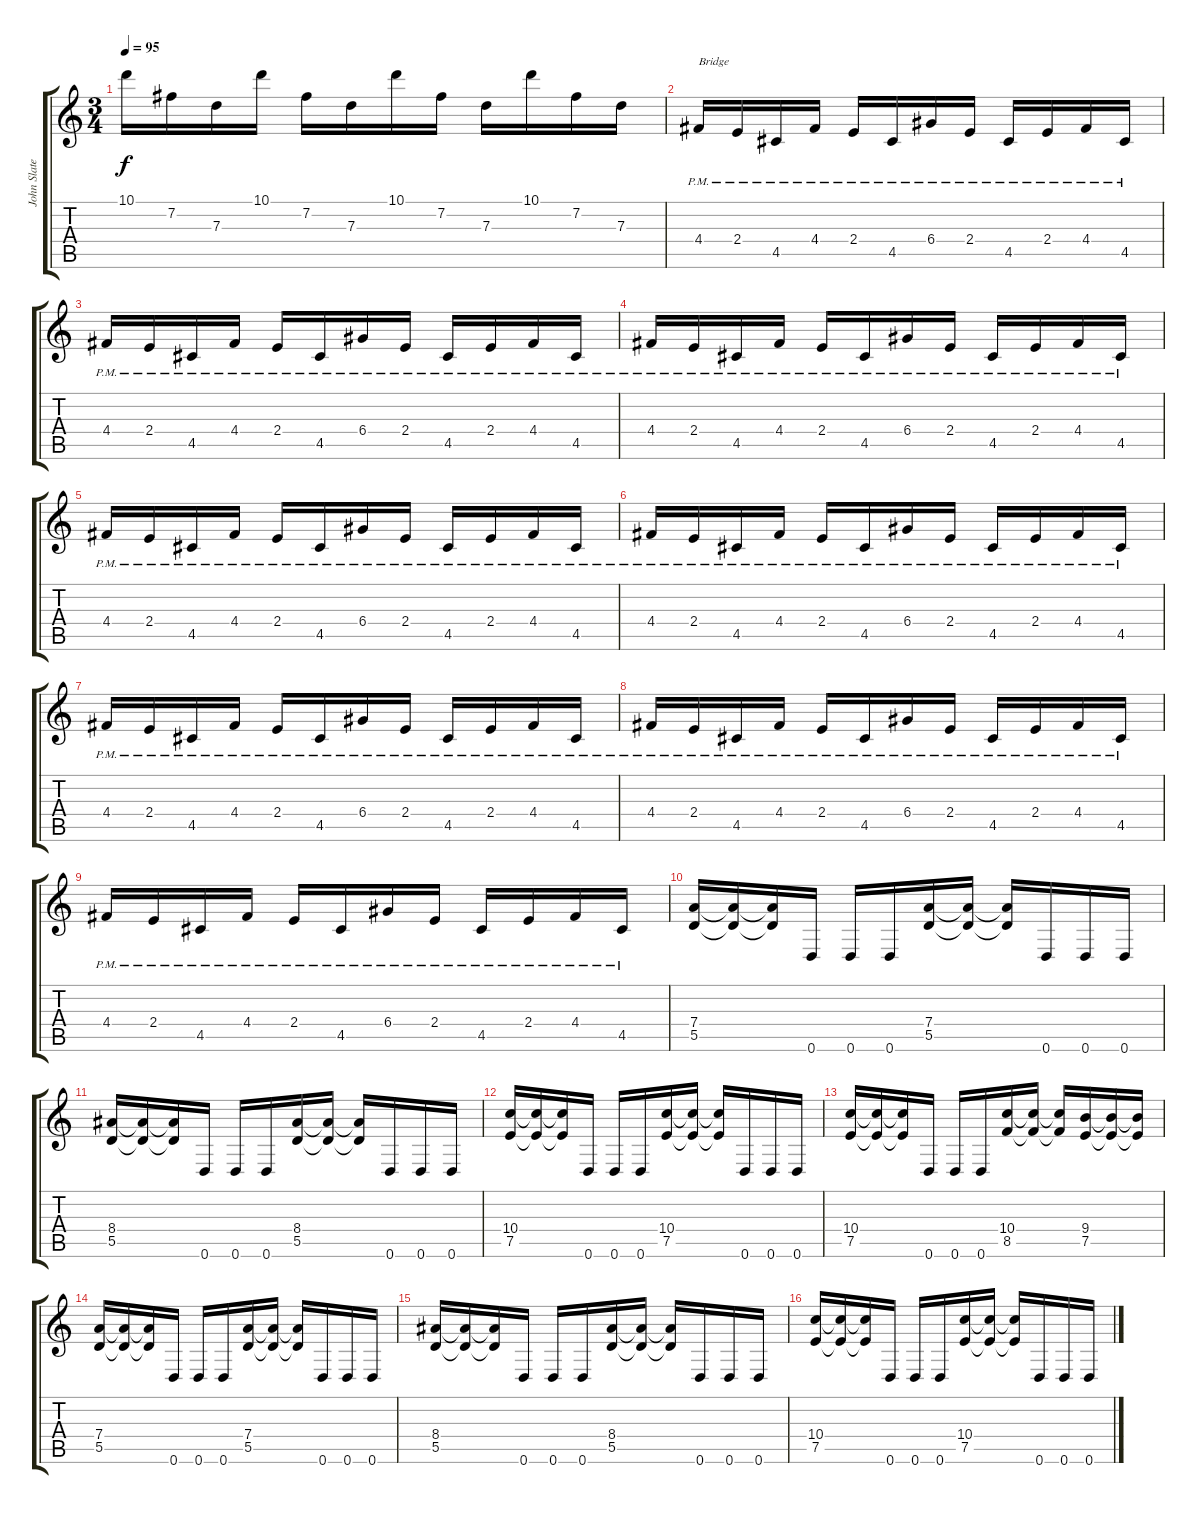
\track ("John Slater" "John Slate") {instrument electricguitarclean}
\staff {score tabs}
\tuning (E4 B3 G3 D3 A2 D2) {hide}
\ts (3 4)
\tempo 95
\clef g2
\ks c
10.1.16{dy f} 7.2.16 7.3.16 10.1.16 7.2.16 7.3.16 10.1.16 7.2.16 7.3.16 10.1.16 7.2.16 7.3.16 |
4.4{pm}.16{txt "Bridge" instrument distortionguitar} 2.4{pm}.16 4.5{pm}.16 4.4{pm}.16 2.4{pm}.16 4.5{pm}.16 6.4{pm}.16 2.4{pm}.16 4.5{pm}.16 2.4{pm}.16 4.4{pm}.16 4.5{pm}.16 |
4.4{pm}.16{instrument distortionguitar} 2.4{pm}.16 4.5{pm}.16 4.4{pm}.16 2.4{pm}.16 4.5{pm}.16 6.4{pm}.16 2.4{pm}.16 4.5{pm}.16 2.4{pm}.16 4.4{pm}.16 4.5{pm}.16 |
4.4{pm}.16{instrument distortionguitar} 2.4{pm}.16 4.5{pm}.16 4.4{pm}.16 2.4{pm}.16 4.5{pm}.16 6.4{pm}.16 2.4{pm}.16 4.5{pm}.16 2.4{pm}.16 4.4{pm}.16 4.5{pm}.16 |
4.4{pm}.16{instrument distortionguitar} 2.4{pm}.16 4.5{pm}.16 4.4{pm}.16 2.4{pm}.16 4.5{pm}.16 6.4{pm}.16 2.4{pm}.16 4.5{pm}.16 2.4{pm}.16 4.4{pm}.16 4.5{pm}.16 |
4.4{pm}.16{instrument distortionguitar} 2.4{pm}.16 4.5{pm}.16 4.4{pm}.16 2.4{pm}.16 4.5{pm}.16 6.4{pm}.16 2.4{pm}.16 4.5{pm}.16 2.4{pm}.16 4.4{pm}.16 4.5{pm}.16 |
4.4{pm}.16{instrument distortionguitar} 2.4{pm}.16 4.5{pm}.16 4.4{pm}.16 2.4{pm}.16 4.5{pm}.16 6.4{pm}.16 2.4{pm}.16 4.5{pm}.16 2.4{pm}.16 4.4{pm}.16 4.5{pm}.16 |
4.4{pm}.16{instrument distortionguitar} 2.4{pm}.16 4.5{pm}.16 4.4{pm}.16 2.4{pm}.16 4.5{pm}.16 6.4{pm}.16 2.4{pm}.16 4.5{pm}.16 2.4{pm}.16 4.4{pm}.16 4.5{pm}.16 |
4.4{pm}.16{instrument distortionguitar} 2.4{pm}.16 4.5{pm}.16 4.4{pm}.16 2.4{pm}.16 4.5{pm}.16 6.4{pm}.16 2.4{pm}.16 4.5{pm}.16 2.4{pm}.16 4.4{pm}.16 4.5{pm}.16 |
(7.4 5.5).16{instrument distortionguitar} (7.4{t} 5.5{t}).16 (7.4{t} 5.5{t}).16 0.6.16 0.6.16 0.6.16 (7.4 5.5).16 (7.4{t} 5.5{t}).16 (7.4{t} 5.5{t}).16 0.6.16 0.6.16 0.6.16 |
(8.4 5.5).16 (8.4{t} 5.5{t}).16 (8.4{t} 5.5{t}).16 0.6.16 0.6.16 0.6.16 (8.4 5.5).16 (8.4{t} 5.5{t}).16 (8.4{t} 5.5{t}).16 0.6.16 0.6.16 0.6.16 |
(10.4 7.5).16 (10.4{t} 7.5{t}).16 (10.4{t} 7.5{t}).16 0.6.16 0.6.16 0.6.16 (10.4 7.5).16 (10.4{t} 7.5{t}).16 (10.4{t} 7.5{t}).16 0.6.16 0.6.16 0.6.16 |
(10.4 7.5).16 (10.4{t} 7.5{t}).16 (10.4{t} 7.5{t}).16 0.6.16 0.6.16 0.6.16 (10.4 8.5).16 (10.4{t} 8.5{t}).16 (10.4{t} 8.5{t}).16 (9.4 7.5).16 (9.4{t} 7.5{t}).16 (9.4{t} 7.5{t}).16 |
(7.4 5.5).16 (7.4{t} 5.5{t}).16 (7.4{t} 5.5{t}).16 0.6.16 0.6.16 0.6.16 (7.4 5.5).16 (7.4{t} 5.5{t}).16 (7.4{t} 5.5{t}).16 0.6.16 0.6.16 0.6.16 |
(8.4 5.5).16 (8.4{t} 5.5{t}).16 (8.4{t} 5.5{t}).16 0.6.16 0.6.16 0.6.16 (8.4 5.5).16 (8.4{t} 5.5{t}).16 (8.4{t} 5.5{t}).16 0.6.16 0.6.16 0.6.16 |
(10.4 7.5).16 (10.4{t} 7.5{t}).16 (10.4{t} 7.5{t}).16 0.6.16 0.6.16 0.6.16 (10.4 7.5).16 (10.4{t} 7.5{t}).16 (10.4{t} 7.5{t}).16 0.6.16 0.6.16 0.6.16
